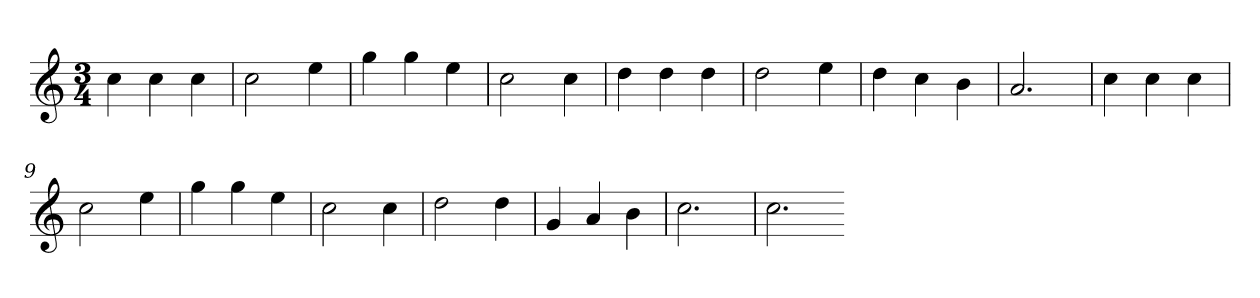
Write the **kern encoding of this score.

**kern
*part1
*staff1
*clefG2
*k[]
*C:
*M3/4
=
4cc
4cc
4cc
=1
2cc
4ee
=2
4gg
4gg
4ee
=3
2cc
4cc
=4
4dd
4dd
4dd
=5
2dd
4ee
=6
4dd
4cc
4b
=7
2.a
=8
4cc
4cc
4cc
=9
2cc
4ee
=10
4gg
4gg
4ee
=11
2cc
4cc
=12
2dd
4dd
=13
4g
4a
4b
=14
2.cc
=15
2.cc
=-
*-
